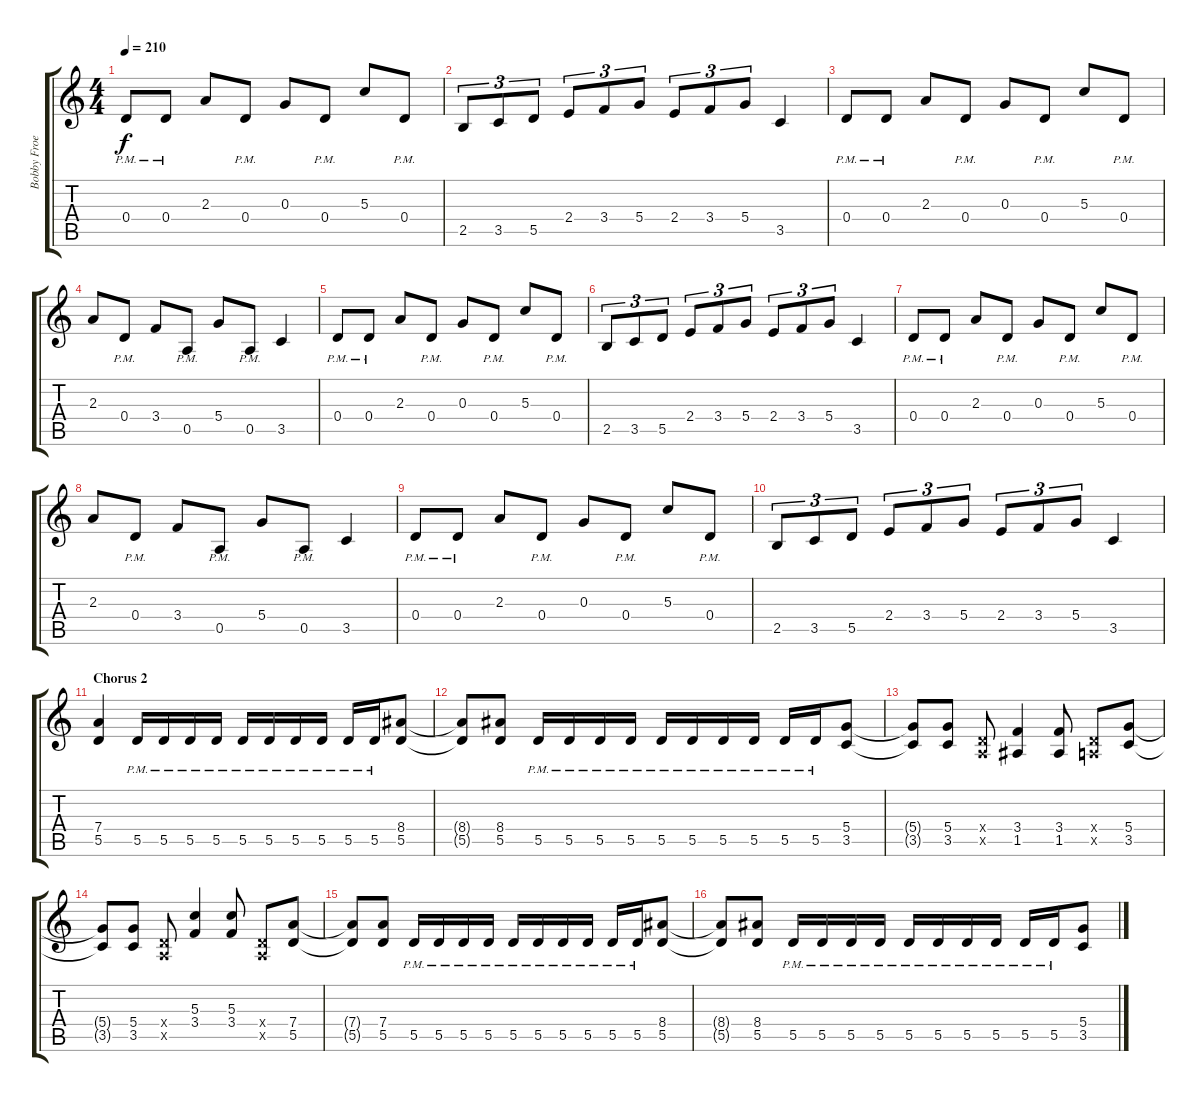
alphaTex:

\track ("Bobby Froese" "Bobby Froe") {instrument distortionguitar}
\staff {score tabs}
\tuning (E4 B3 G3 D3 A2 E2) {hide}
\ts (4 4)
\tempo 210
\clef g2
\ks c
0.4{pm}.8{dy f} 0.4{pm}.8 2.3.8 0.4{pm}.8 0.3.8 0.4{pm}.8 5.3.8 0.4{pm}.8 |
2.5.8{tu (3 2)} 3.5.8{tu (3 2)} 5.5.8{tu (3 2)} 2.4.8{tu (3 2)} 3.4.8{tu (3 2)} 5.4.8{tu (3 2)} 2.4.8{tu (3 2)} 3.4.8{tu (3 2)} 5.4.8{tu (3 2)} 3.5.4 |
0.4{pm}.8 0.4{pm}.8 2.3.8 0.4{pm}.8 0.3.8 0.4{pm}.8 5.3.8 0.4{pm}.8 |
2.3.8 0.4{pm}.8 3.4.8 0.5{pm}.8 5.4.8 0.5{pm}.8 3.5.4 |
0.4{pm}.8 0.4{pm}.8 2.3.8 0.4{pm}.8 0.3.8 0.4{pm}.8 5.3.8 0.4{pm}.8 |
2.5.8{tu (3 2)} 3.5.8{tu (3 2)} 5.5.8{tu (3 2)} 2.4.8{tu (3 2)} 3.4.8{tu (3 2)} 5.4.8{tu (3 2)} 2.4.8{tu (3 2)} 3.4.8{tu (3 2)} 5.4.8{tu (3 2)} 3.5.4 |
0.4{pm}.8 0.4{pm}.8 2.3.8 0.4{pm}.8 0.3.8 0.4{pm}.8 5.3.8 0.4{pm}.8 |
2.3.8 0.4{pm}.8 3.4.8 0.5{pm}.8 5.4.8 0.5{pm}.8 3.5.4 |
0.4{pm}.8 0.4{pm}.8 2.3.8 0.4{pm}.8 0.3.8 0.4{pm}.8 5.3.8 0.4{pm}.8 |
2.5.8{tu (3 2)} 3.5.8{tu (3 2)} 5.5.8{tu (3 2)} 2.4.8{tu (3 2)} 3.4.8{tu (3 2)} 5.4.8{tu (3 2)} 2.4.8{tu (3 2)} 3.4.8{tu (3 2)} 5.4.8{tu (3 2)} 3.5.4 |
\section ("" "Chorus 2")
(7.4 5.5).4 5.5{pm}.16 5.5{pm}.16 5.5{pm}.16 5.5{pm}.16 5.5{pm}.16 5.5{pm}.16 5.5{pm}.16 5.5{pm}.16 5.5{pm}.16 5.5{pm}.16 (8.4 5.5).8 |
(8.4{t} 5.5{t}).8 (8.4 5.5).8 5.5{pm}.16 5.5{pm}.16 5.5{pm}.16 5.5{pm}.16 5.5{pm}.16 5.5{pm}.16 5.5{pm}.16 5.5{pm}.16 5.5{pm}.16 5.5{pm}.16 (5.4 3.5).8 |
(5.4{t} 3.5{t}).8 (5.4 3.5).8 (0.4{x} 0.5{x}).8 (3.4 1.5).4 (3.4 1.5).8 (0.4{x} 0.5{x}).8 (5.4 3.5).8 |
(5.4{t} 3.5{t}).8 (5.4 3.5).8 (0.4{x} 0.5{x}).8 (5.3 3.4).4 (5.3 3.4).8 (0.4{x} 0.5{x}).8 (7.4 5.5).8 |
(7.4{t} 5.5{t}).8 (7.4 5.5).8 5.5{pm}.16 5.5{pm}.16 5.5{pm}.16 5.5{pm}.16 5.5{pm}.16 5.5{pm}.16 5.5{pm}.16 5.5{pm}.16 5.5{pm}.16 5.5{pm}.16 (8.4 5.5).8 |
(8.4{t} 5.5{t}).8 (8.4 5.5).8 5.5{pm}.16 5.5{pm}.16 5.5{pm}.16 5.5{pm}.16 5.5{pm}.16 5.5{pm}.16 5.5{pm}.16 5.5{pm}.16 5.5{pm}.16 5.5{pm}.16 (5.4 3.5).8
